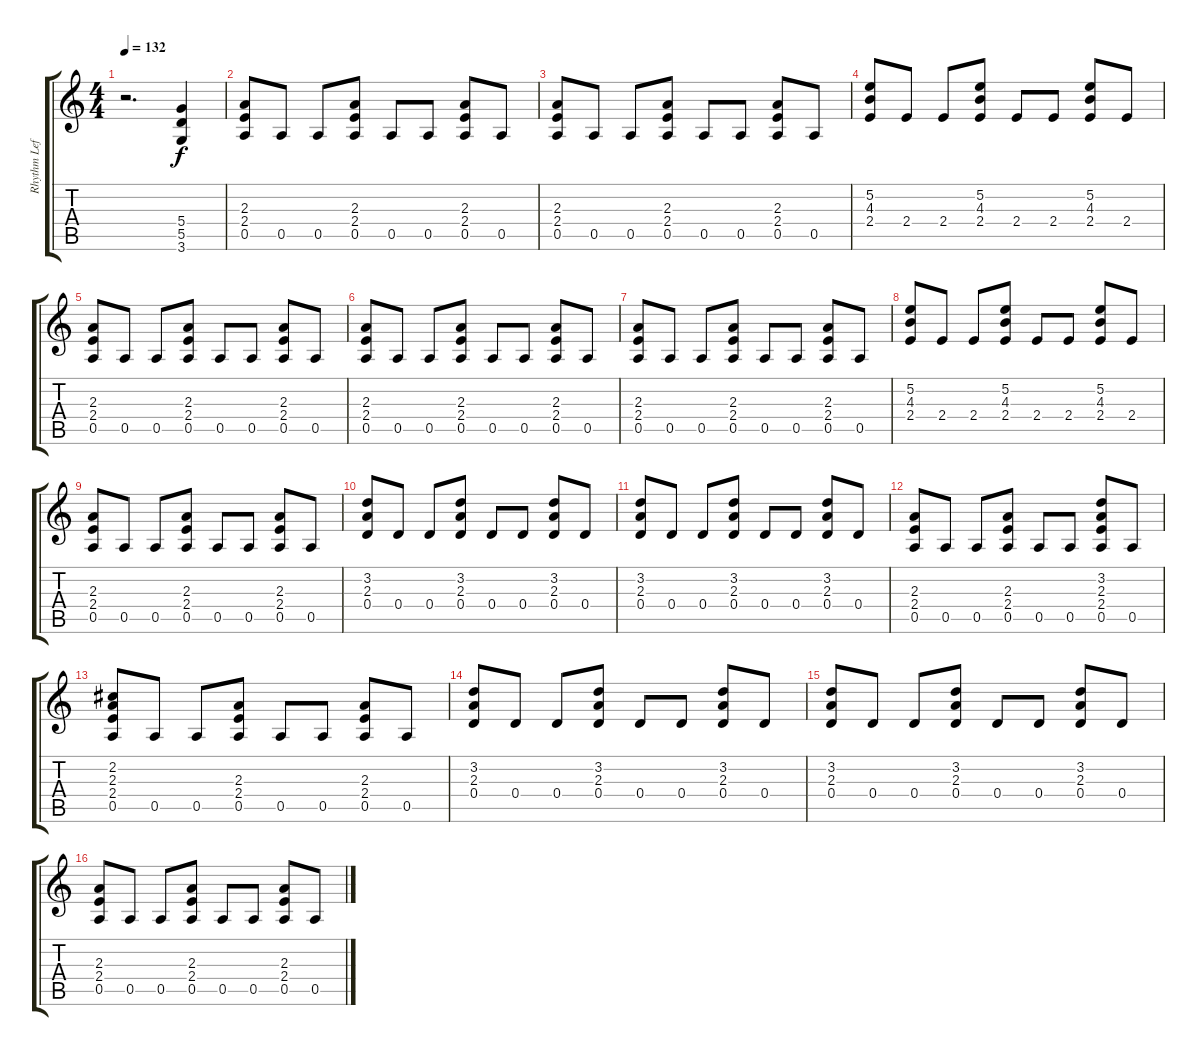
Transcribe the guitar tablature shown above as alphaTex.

\track ("Rhythm Left pan" "Rhythm Lef") {instrument distortionguitar}
\staff {score tabs}
\tuning (E4 B3 G3 D3 A2 E2) {hide}
\ts (4 4)
\tempo 132
\clef g2
\ks c
r.2{d dy f instrument distortionguitar} (5.4 5.5 3.6).4 |
(2.3 2.4 0.5).8 0.5.8 0.5.8 (2.3 2.4 0.5).8 0.5.8 0.5.8 (2.3 2.4 0.5).8 0.5.8 |
(2.3 2.4 0.5).8 0.5.8 0.5.8 (2.3 2.4 0.5).8 0.5.8 0.5.8 (2.3 2.4 0.5).8 0.5.8 |
(5.2 4.3 2.4).8 2.4.8 2.4.8 (5.2 4.3 2.4).8 2.4.8 2.4.8 (5.2 4.3 2.4).8 2.4.8 |
(2.3 2.4 0.5).8 0.5.8 0.5.8 (2.3 2.4 0.5).8 0.5.8 0.5.8 (2.3 2.4 0.5).8 0.5.8 |
(2.3 2.4 0.5).8 0.5.8 0.5.8 (2.3 2.4 0.5).8 0.5.8 0.5.8 (2.3 2.4 0.5).8 0.5.8 |
(2.3 2.4 0.5).8 0.5.8 0.5.8 (2.3 2.4 0.5).8 0.5.8 0.5.8 (2.3 2.4 0.5).8 0.5.8 |
(5.2 4.3 2.4).8 2.4.8 2.4.8 (5.2 4.3 2.4).8 2.4.8 2.4.8 (5.2 4.3 2.4).8 2.4.8 |
(2.3 2.4 0.5).8 0.5.8 0.5.8 (2.3 2.4 0.5).8 0.5.8 0.5.8 (2.3 2.4 0.5).8 0.5.8 |
(3.2 2.3 0.4).8 0.4.8 0.4.8 (3.2 2.3 0.4).8 0.4.8 0.4.8 (3.2 2.3 0.4).8 0.4.8 |
(3.2 2.3 0.4).8 0.4.8 0.4.8 (3.2 2.3 0.4).8 0.4.8 0.4.8 (3.2 2.3 0.4).8 0.4.8 |
(2.3 2.4 0.5).8 0.5.8 0.5.8 (2.3 2.4 0.5).8 0.5.8 0.5.8 (3.2 2.3 2.4 0.5).8 0.5.8 |
(2.2 2.3 2.4 0.5).8 0.5.8 0.5.8 (2.3 2.4 0.5).8 0.5.8 0.5.8 (2.3 2.4 0.5).8 0.5.8 |
(3.2 2.3 0.4).8 0.4.8 0.4.8 (3.2 2.3 0.4).8 0.4.8 0.4.8 (3.2 2.3 0.4).8 0.4.8 |
(3.2 2.3 0.4).8 0.4.8 0.4.8 (3.2 2.3 0.4).8 0.4.8 0.4.8 (3.2 2.3 0.4).8 0.4.8 |
(2.3 2.4 0.5).8 0.5.8 0.5.8 (2.3 2.4 0.5).8 0.5.8 0.5.8 (2.3 2.4 0.5).8 0.5.8
